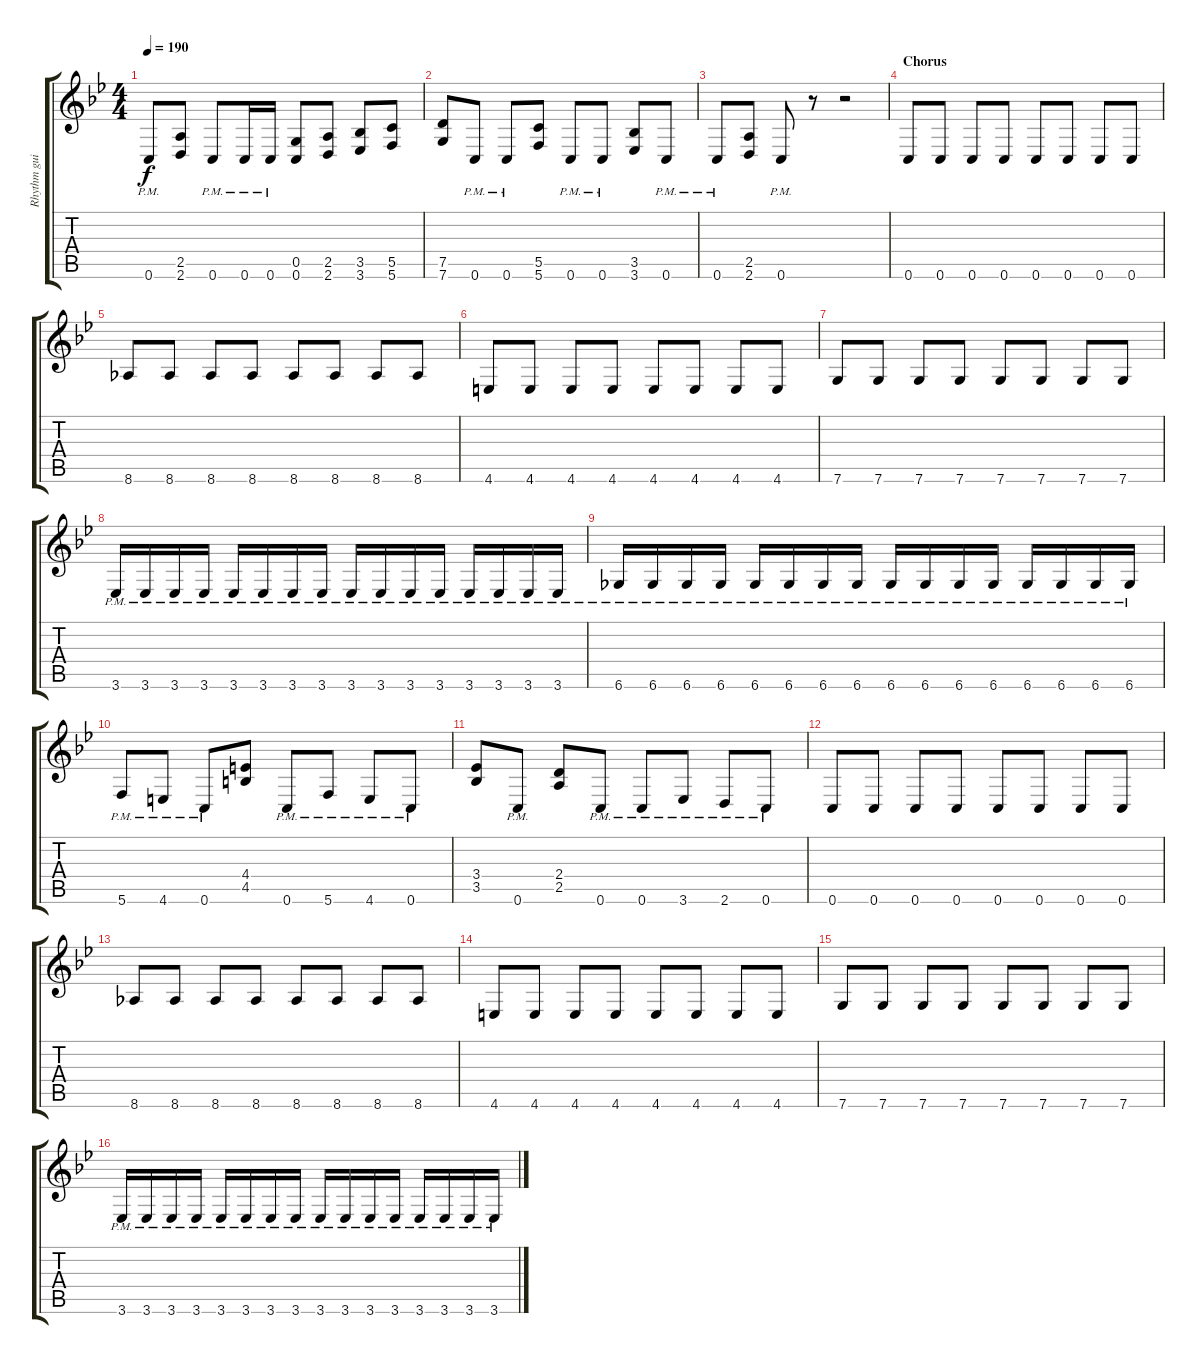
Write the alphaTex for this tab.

\track ("Rhythm guitar 02" "Rhythm gui") {instrument overdrivenguitar}
\staff {score tabs}
\tuning (D4 A3 F3 C3 G2 C2) {hide}
\ts (4 4)
\tempo 190
\clef g2
\ks bb
0.6{pm}.8{dy f} (2.5 2.6).8 0.6{pm}.8 0.6{pm}.16 0.6{pm}.16 (0.5 0.6).8 (2.5 2.6).8 (3.5 3.6).8 (5.5 5.6).8 |
(7.5 7.6).8 0.6{pm}.8 0.6{pm}.8 (5.5 5.6).8 0.6{pm}.8 0.6{pm}.8 (3.5 3.6).8 0.6{pm}.8 |
0.6{pm}.8 (2.5 2.6).8 0.6{pm}.8 r.8 r.2 |
\section ("" "Chorus")
0.6.8 0.6.8 0.6.8 0.6.8 0.6.8 0.6.8 0.6.8 0.6.8 |
8.6.8 8.6.8 8.6.8 8.6.8 8.6.8 8.6.8 8.6.8 8.6.8 |
4.6.8 4.6.8 4.6.8 4.6.8 4.6.8 4.6.8 4.6.8 4.6.8 |
7.6.8 7.6.8 7.6.8 7.6.8 7.6.8 7.6.8 7.6.8 7.6.8 |
3.6{pm}.16 3.6{pm}.16 3.6{pm}.16 3.6{pm}.16 3.6{pm}.16 3.6{pm}.16 3.6{pm}.16 3.6{pm}.16 3.6{pm}.16 3.6{pm}.16 3.6{pm}.16 3.6{pm}.16 3.6{pm}.16 3.6{pm}.16 3.6{pm}.16 3.6{pm}.16 |
6.6{pm}.16 6.6{pm}.16 6.6{pm}.16 6.6{pm}.16 6.6{pm}.16 6.6{pm}.16 6.6{pm}.16 6.6{pm}.16 6.6{pm}.16 6.6{pm}.16 6.6{pm}.16 6.6{pm}.16 6.6{pm}.16 6.6{pm}.16 6.6{pm}.16 6.6{pm}.16 |
5.6{pm}.8 4.6{pm}.8 0.6{pm}.8 (4.4 4.5).8 0.6{pm}.8 5.6{pm}.8 4.6{pm}.8 0.6{pm}.8 |
(3.4 3.5).8 0.6{pm}.8 (2.4 2.5).8 0.6{pm}.8 0.6{pm}.8 3.6{pm}.8 2.6{pm}.8 0.6{pm}.8 |
0.6.8 0.6.8 0.6.8 0.6.8 0.6.8 0.6.8 0.6.8 0.6.8 |
8.6.8 8.6.8 8.6.8 8.6.8 8.6.8 8.6.8 8.6.8 8.6.8 |
4.6.8 4.6.8 4.6.8 4.6.8 4.6.8 4.6.8 4.6.8 4.6.8 |
7.6.8 7.6.8 7.6.8 7.6.8 7.6.8 7.6.8 7.6.8 7.6.8 |
3.6{pm}.16 3.6{pm}.16 3.6{pm}.16 3.6{pm}.16 3.6{pm}.16 3.6{pm}.16 3.6{pm}.16 3.6{pm}.16 3.6{pm}.16 3.6{pm}.16 3.6{pm}.16 3.6{pm}.16 3.6{pm}.16 3.6{pm}.16 3.6{pm}.16 3.6{pm}.16
